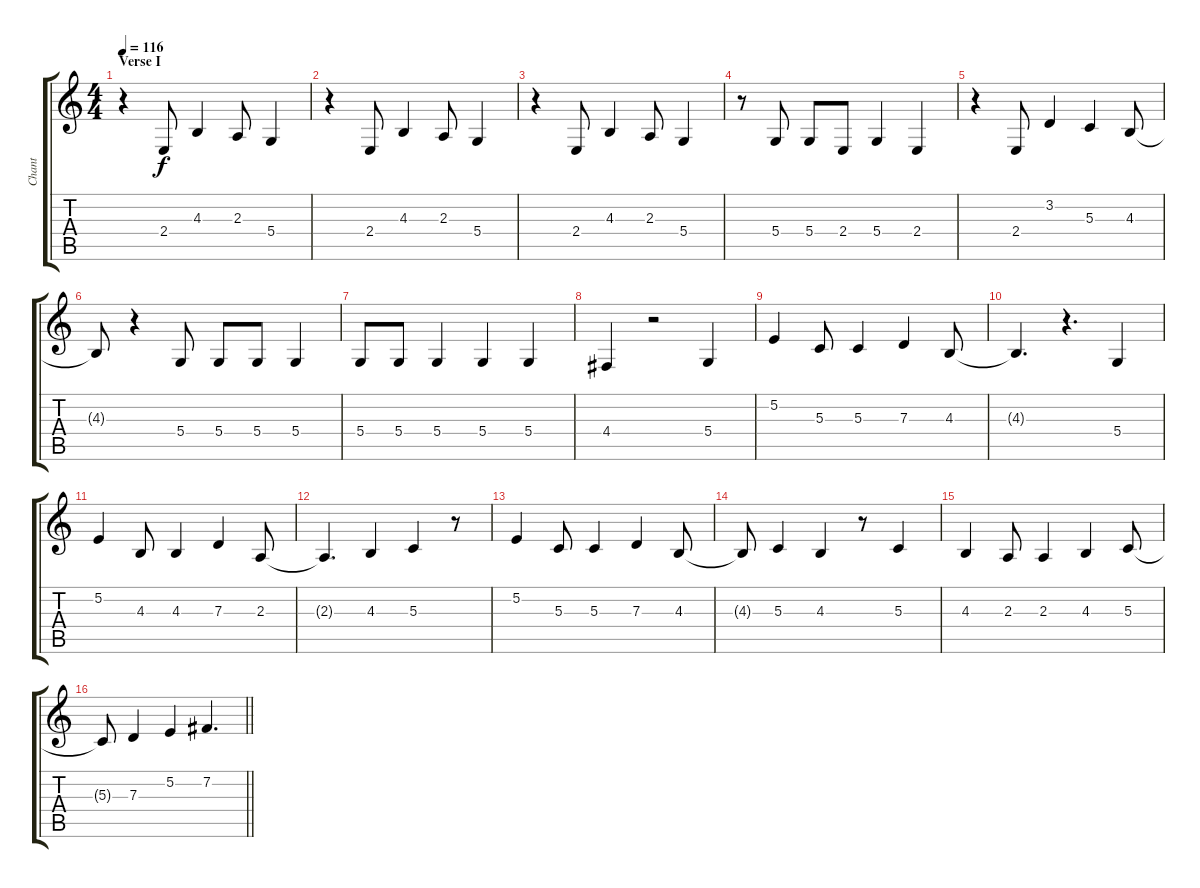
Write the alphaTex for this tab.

\track ("Chant" "Chant") {instrument oboe}
\staff {score tabs}
\tuning (E4 B3 G3 D3 A2 E2) {hide}
\ts (4 4)
\section ("" "Verse I")
\tempo 116
\clef g2
\ks c
r.4{dy f} 2.4.8 4.3.4 2.3.8 5.4.4 |
r.4 2.4.8 4.3.4 2.3.8 5.4.4 |
r.4 2.4.8 4.3.4 2.3.8 5.4.4 |
r.8 5.4.8 5.4.8 2.4.8 5.4.4 2.4.4 |
r.4 2.4.8 3.2.4 5.3.4 4.3.8 |
4.3{t}.8 r.4 5.4.8 5.4.8 5.4.8 5.4.4 |
5.4.8 5.4.8 5.4.4 5.4.4 5.4.4 |
4.4.4 r.2 5.4.4 |
5.2.4 5.3.8 5.3.4 7.3.4 4.3.8 |
4.3{t}.4{d} r.4{d} 5.4.4 |
5.2.4 4.3.8 4.3.4 7.3.4 2.3.8 |
2.3{t}.4{d} 4.3.4 5.3.4 r.8 |
5.2.4 5.3.8 5.3.4 7.3.4 4.3.8 |
4.3{t}.8 5.3.4 4.3.4 r.8 5.3.4 |
4.3.4 2.3.8 2.3.4 4.3.4 5.3.8 |
\barLineRight lightlight
5.3{t}.8 7.3.4 5.2.4 7.2.4{d}
